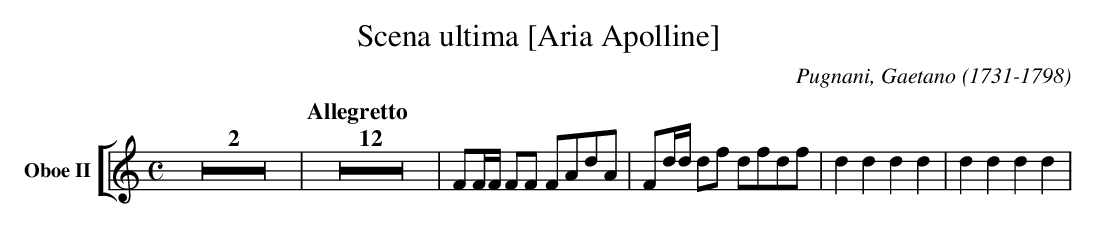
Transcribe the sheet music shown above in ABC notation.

X:1
T:Scena ultima [Aria Apolline]
C:Pugnani, Gaetano (1731-1798)
M:C
L:1/4
K:C
V: 10 clef=treble name="Oboe II" sname="Ob.II"
%%staves [( 10 )]
Z2 | [Q:"Allegretto"] Z12 | F/F//F// F/F/ F/A/d/A/ | F/d//d// d/f/ d/f/d/f/ | dddd | dddd | \
